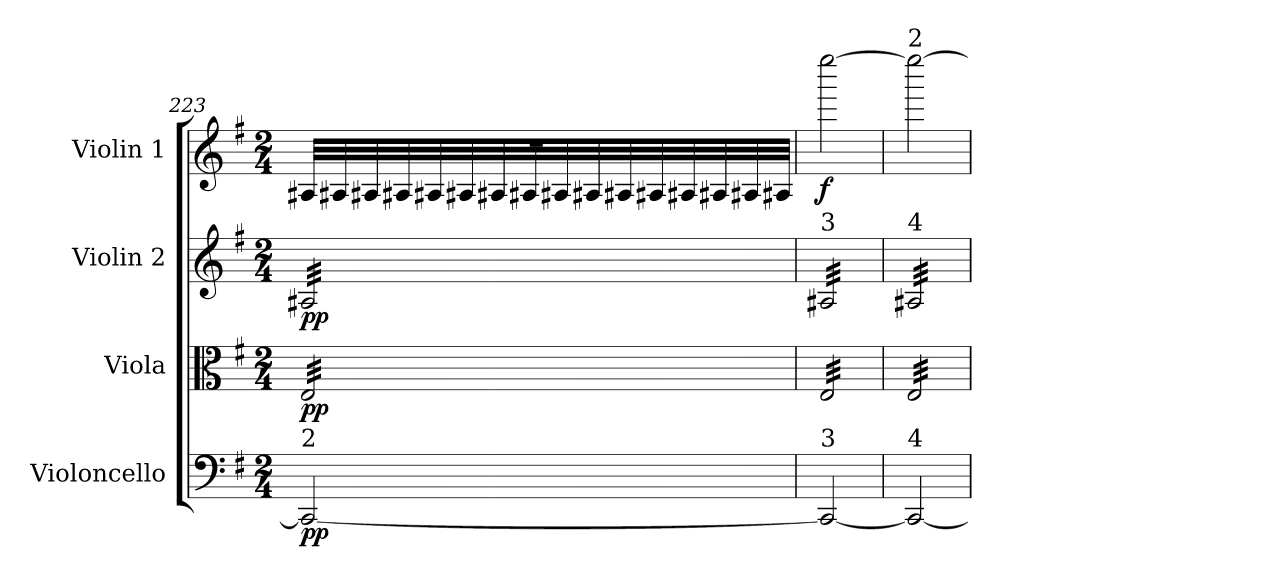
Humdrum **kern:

**kern	**dynam	**kern	**dynam	**kern	**dynam	**kern	**dynam
*part4	*part4	*part3	*part3	*part2	*part2	*part1	*part1
*staff4	*staff4	*staff3	*staff3	*staff2	*staff2	*staff1	*staff1
*I"Violoncello	*	*I"Viola	*	*I"Violin 2	*	*I"Violin 1	*
*I'Vc	*	*I'Vla	*	*I'Vln	*	*I'Vln	*
*clefF4	*	*clefC3	*	*clefG2	*	*clefG2	*
*k[f#]	*	*k[f#]	*	*k[f#]	*	*k[f#]	*
*M2/4	*	*M2/4	*	*M2/4	*	*M2/4	*
=223	=223	=223	=223	=223	=223	=223	=223
*	*	*	*	*	*	*^	*
!	!	!	!	!LO:TX:a:t=2	!	!	!	!
!LO:TX:a:t=2	!	!	!	!	!	!	!	!
!	!LO:DY:b	!	!LO:DY:b	!	!LO:DY:b	!	!	!
*	*	*tremolo	*	*	*	*	*	*
*	*	*	*	*tremolo	*	*	*	*
*	*	*	*	*	*	*tremolo	*	*
2CC/_	pp	32E/LLL	pp	32A#X/LLL	pp	2r	32A#X/LLL	.
.	.	32E/	.	32A#X/	.	.	32A#X/	.
.	.	32E/	.	32A#X/	.	.	32A#X/	.
.	.	32E/	.	32A#X/	.	.	32A#X/	.
.	.	32E/	.	32A#X/	.	.	32A#X/	.
.	.	32E/	.	32A#X/	.	.	32A#X/	.
.	.	32E/	.	32A#X/	.	.	32A#X/	.
.	.	32E/	.	32A#X/	.	.	32A#X/	.
.	.	32E/	.	32A#X/	.	.	32A#X/	.
.	.	32E/	.	32A#X/	.	.	32A#X/	.
.	.	32E/	.	32A#X/	.	.	32A#X/	.
.	.	32E/	.	32A#X/	.	.	32A#X/	.
.	.	32E/	.	32A#X/	.	.	32A#X/	.
.	.	32E/	.	32A#X/	.	.	32A#X/	.
.	.	32E/	.	32A#X/	.	.	32A#X/	.
.	.	32E/JJJ	.	32A#X/JJJ	.	.	32A#X/JJJ	.
*	*	*	*	*	*	*Xtremolo	*	*
=224	=224	=224	=224	=224	=224	=224	=224	=224
!	!	!	!	!	!	!LO:TX:a:t=1	!	!
!	!	!	!	!LO:TX:a:t=3	!	!	!	!
!LO:TX:a:t=3	!	!	!	!	!	!	!	!
!	!	!	!	!	!	!	!	!LO:DY:b
*	*	*	*	*	*	*v	*v	*
2CC/_	.	32E/LLL	.	32A#X/LLL	.	[2eeee\	f
.	.	32E/	.	32A#X/	.	.	.
.	.	32E/	.	32A#X/	.	.	.
.	.	32E/	.	32A#X/	.	.	.
.	.	32E/	.	32A#X/	.	.	.
.	.	32E/	.	32A#X/	.	.	.
.	.	32E/	.	32A#X/	.	.	.
.	.	32E/	.	32A#X/	.	.	.
.	.	32E/	.	32A#X/	.	.	.
.	.	32E/	.	32A#X/	.	.	.
.	.	32E/	.	32A#X/	.	.	.
.	.	32E/	.	32A#X/	.	.	.
.	.	32E/	.	32A#X/	.	.	.
.	.	32E/	.	32A#X/	.	.	.
.	.	32E/	.	32A#X/	.	.	.
.	.	32E/JJJ	.	32A#X/JJJ	.	.	.
=225	=225	=225	=225	=225	=225	=225	=225
!	!	!	!	!	!	!LO:TX:a:t=2	!
!	!	!	!	!LO:TX:a:t=4	!	!	!
!LO:TX:a:t=4	!	!	!	!	!	!	!
2CC/_	.	32E/LLL	.	32A#X/LLL	.	2eeee\_	.
.	.	32E/	.	32A#X/	.	.	.
.	.	32E/	.	32A#X/	.	.	.
.	.	32E/	.	32A#X/	.	.	.
.	.	32E/	.	32A#X/	.	.	.
.	.	32E/	.	32A#X/	.	.	.
.	.	32E/	.	32A#X/	.	.	.
.	.	32E/	.	32A#X/	.	.	.
.	.	32E/	.	32A#X/	.	.	.
.	.	32E/	.	32A#X/	.	.	.
.	.	32E/	.	32A#X/	.	.	.
.	.	32E/	.	32A#X/	.	.	.
.	.	32E/	.	32A#X/	.	.	.
.	.	32E/	.	32A#X/	.	.	.
.	.	32E/	.	32A#X/	.	.	.
.	.	32E/JJJ	.	32A#X/JJJ	.	.	.
*	*	*	*	*Xtremolo	*	*	*
*	*	*Xtremolo	*	*	*	*	*
=	=	=	=	=	=	=	=
*-	*-	*-	*-	*-	*-	*-	*-
